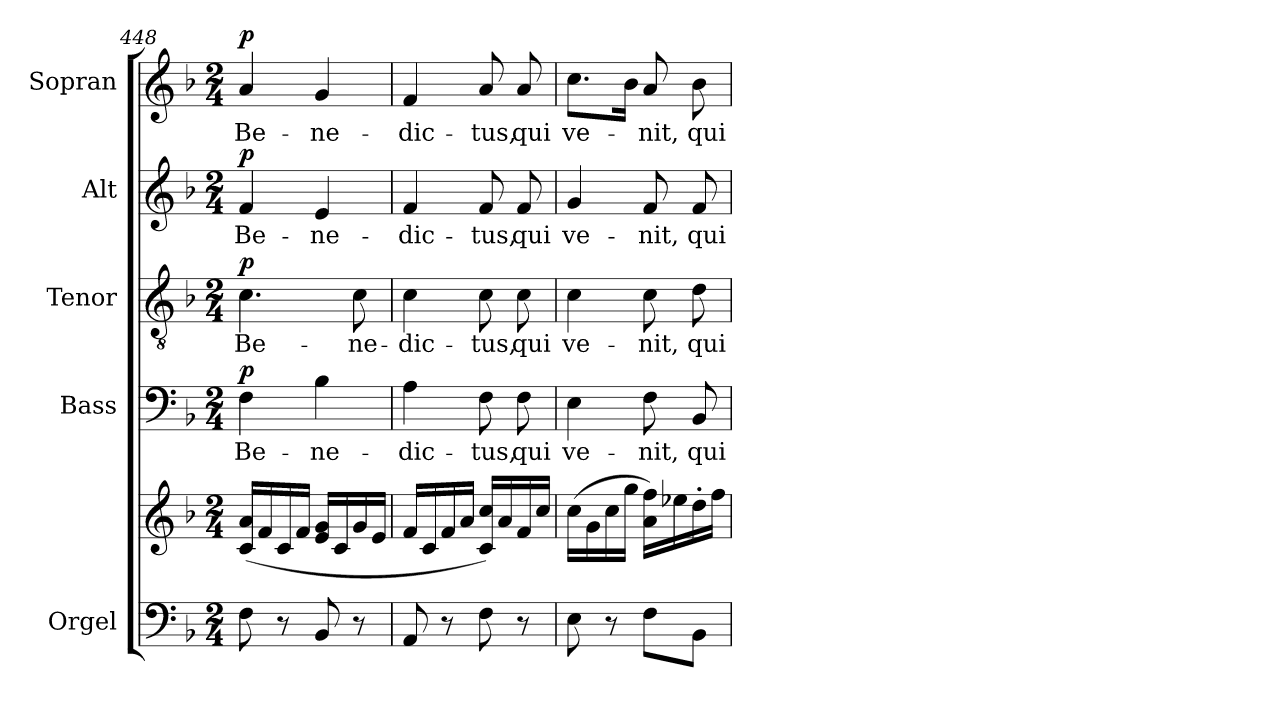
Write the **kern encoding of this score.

**kern	**kern	**kern	**text	**dynam	**kern	**text	**dynam	**kern	**text	**dynam	**kern	**text	**dynam
*part5	*part5	*part4	*part4	*part4	*part3	*part3	*part3	*part2	*part2	*part2	*part1	*part1	*part1
*staff6	*staff5	*staff4	*staff4	*staff4	*staff3	*staff3	*staff3	*staff2	*staff2	*staff2	*staff1	*staff1	*staff1
*I"Orgel	*	*I"Bass	*	*	*I"Tenor	*	*	*I"Alt	*	*	*I"Sopran	*	*
*I'Org.	*	*I'B.	*	*	*I'T.	*	*	*I'A.	*	*	*I'S.	*	*
*clefF4	*clefG2	*clefF4	*	*	*clefGv2	*	*	*clefG2	*	*	*clefG2	*	*
*k[b-]	*k[b-]	*k[b-]	*	*	*k[b-]	*	*	*k[b-]	*	*	*k[b-]	*	*
*F:	*F:	*F:	*	*	*F:	*	*	*F:	*	*	*F:	*	*
*M2/4	*M2/4	*M2/4	*	*	*M2/4	*	*	*M2/4	*	*	*M2/4	*	*
=448	=448	=448	=448	=448	=448	=448	=448	=448	=448	=448	=448	=448	=448
!	!	!	!LO:LY:b	!LO:DY:a	!	!LO:LY:b	!LO:DY:a	!	!LO:LY:b	!LO:DY:a	!	!LO:LY:b	!LO:DY:a
8F\	(<16c/ 16a/LL	4F\	Be-	p	4.c\	Be-	p	4f/	Be-	p	4a/	Be-	p
.	16f/	.	.	.	.	.	.	.	.	.	.	.	.
8r	16c/	.	.	.	.	.	.	.	.	.	.	.	.
.	16f/JJ	.	.	.	.	.	.	.	.	.	.	.	.
!	!	!	!LO:LY:b	!	!	!	!	!	!LO:LY:b	!	!	!LO:LY:b	!
8BB-/	16e/ 16g/LL	4B-\	-ne-	.	.	.	.	4e/	-ne-	.	4g/	-ne-	.
.	16c/	.	.	.	.	.	.	.	.	.	.	.	.
!	!	!	!	!	!	!LO:LY:b	!	!	!	!	!	!	!
8r	16g/	.	.	.	8c\	-ne-	.	.	.	.	.	.	.
.	16e/JJ	.	.	.	.	.	.	.	.	.	.	.	.
=449	=449	=449	=449	=449	=449	=449	=449	=449	=449	=449	=449	=449	=449
!	!	!	!LO:LY:b	!	!	!LO:LY:b	!	!	!LO:LY:b	!	!	!LO:LY:b	!
8AA/	16f/LL	4A\	-dic-	.	4c\	-dic-	.	4f/	-dic-	.	4f/	-dic-	.
.	16c/	.	.	.	.	.	.	.	.	.	.	.	.
8r	16f/	.	.	.	.	.	.	.	.	.	.	.	.
.	16a/JJ	.	.	.	.	.	.	.	.	.	.	.	.
!	!	!	!LO:LY:b	!	!	!LO:LY:b	!	!	!LO:LY:b	!	!	!LO:LY:b	!
8F\	16c/ 16cc/LL)	8F\	-tus,	.	8c\	-tus,	.	8f/	-tus,	.	8a/	-tus,	.
.	16a/	.	.	.	.	.	.	.	.	.	.	.	.
!	!	!	!LO:LY:b	!	!	!LO:LY:b	!	!	!LO:LY:b	!	!	!LO:LY:b	!
8r	16f/	8F\	qui	.	8c\	qui	.	8f/	qui	.	8a/	qui	.
.	16cc/JJ	.	.	.	.	.	.	.	.	.	.	.	.
=450	=450	=450	=450	=450	=450	=450	=450	=450	=450	=450	=450	=450	=450
!	!	!	!LO:LY:b	!	!	!LO:LY:b	!	!	!LO:LY:b	!	!	!LO:LY:b	!
8E\	(>16cc\LL	4E\	ve-	.	4c\	ve-	.	4g/	ve-	.	8.cc\L	ve-	.
.	16g\	.	.	.	.	.	.	.	.	.	.	.	.
8r	16cc\	.	.	.	.	.	.	.	.	.	.	.	.
.	16gg\JJ	.	.	.	.	.	.	.	.	.	16b-\Jk	.	.
!	!	!	!LO:LY:b	!	!	!LO:LY:b	!	!	!LO:LY:b	!	!	!LO:LY:b	!
8F\L	16a\ 16ff\LL)	8F\	-nit,	.	8c\	-nit,	.	8f/	-nit,	.	8a/	-nit,	.
.	16ee-X\	.	.	.	.	.	.	.	.	.	.	.	.
!	!	!	!LO:LY:b	!	!	!LO:LY:b	!	!	!LO:LY:b	!	!	!LO:LY:b	!
8BB-\J	16dd'>\	8BB-/	qui	.	8d\	qui	.	8f/	qui	.	8b-\	qui	.
.	16ff\JJ	.	.	.	.	.	.	.	.	.	.	.	.
=	=	=	=	=	=	=	=	=	=	=	=	=	=
*-	*-	*-	*-	*-	*-	*-	*-	*-	*-	*-	*-	*-	*-
